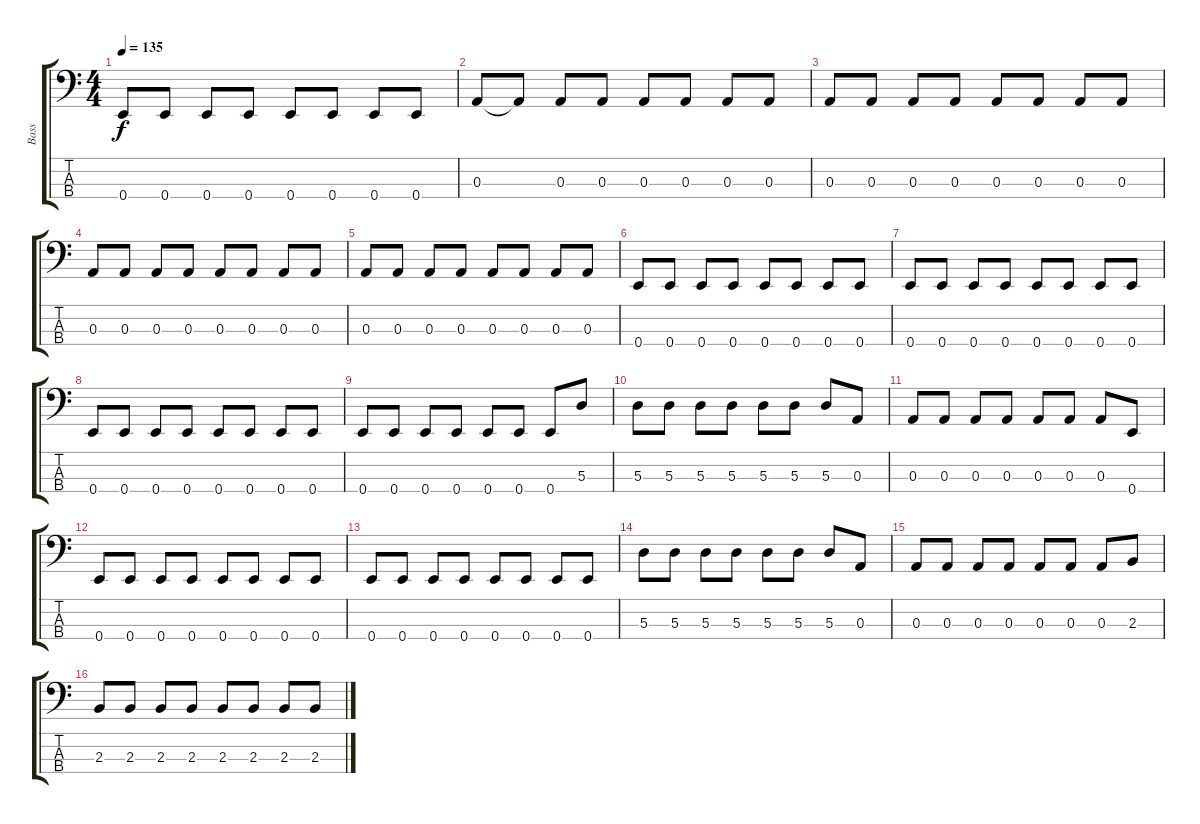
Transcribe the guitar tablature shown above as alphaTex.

\track ("Bass" "Bass") {instrument electricbassfinger}
\staff {score tabs}
\tuning (G2 D2 A1 E1) {hide}
\ts (4 4)
\tempo 135
\clef f4
\ks c
0.4.8{dy f} 0.4.8 0.4.8 0.4.8 0.4.8 0.4.8 0.4.8 0.4.8 |
0.3.8 0.3{t}.8 0.3.8 0.3.8 0.3.8 0.3.8 0.3.8 0.3.8 |
0.3.8 0.3.8 0.3.8 0.3.8 0.3.8 0.3.8 0.3.8 0.3.8 |
0.3.8 0.3.8 0.3.8 0.3.8 0.3.8 0.3.8 0.3.8 0.3.8 |
0.3.8 0.3.8 0.3.8 0.3.8 0.3.8 0.3.8 0.3.8 0.3.8 |
0.4.8 0.4.8 0.4.8 0.4.8 0.4.8 0.4.8 0.4.8 0.4.8 |
0.4.8 0.4.8 0.4.8 0.4.8 0.4.8 0.4.8 0.4.8 0.4.8 |
0.4.8 0.4.8 0.4.8 0.4.8 0.4.8 0.4.8 0.4.8 0.4.8 |
0.4.8 0.4.8 0.4.8 0.4.8 0.4.8 0.4.8 0.4.8 5.3.8 |
5.3.8 5.3.8 5.3.8 5.3.8 5.3.8 5.3.8 5.3.8 0.3.8 |
0.3.8 0.3.8 0.3.8 0.3.8 0.3.8 0.3.8 0.3.8 0.4.8 |
0.4.8 0.4.8 0.4.8 0.4.8 0.4.8 0.4.8 0.4.8 0.4.8 |
0.4.8 0.4.8 0.4.8 0.4.8 0.4.8 0.4.8 0.4.8 0.4.8 |
5.3.8 5.3.8 5.3.8 5.3.8 5.3.8 5.3.8 5.3.8 0.3.8 |
0.3.8 0.3.8 0.3.8 0.3.8 0.3.8 0.3.8 0.3.8 2.3.8 |
2.3.8 2.3.8 2.3.8 2.3.8 2.3.8 2.3.8 2.3.8 2.3.8
